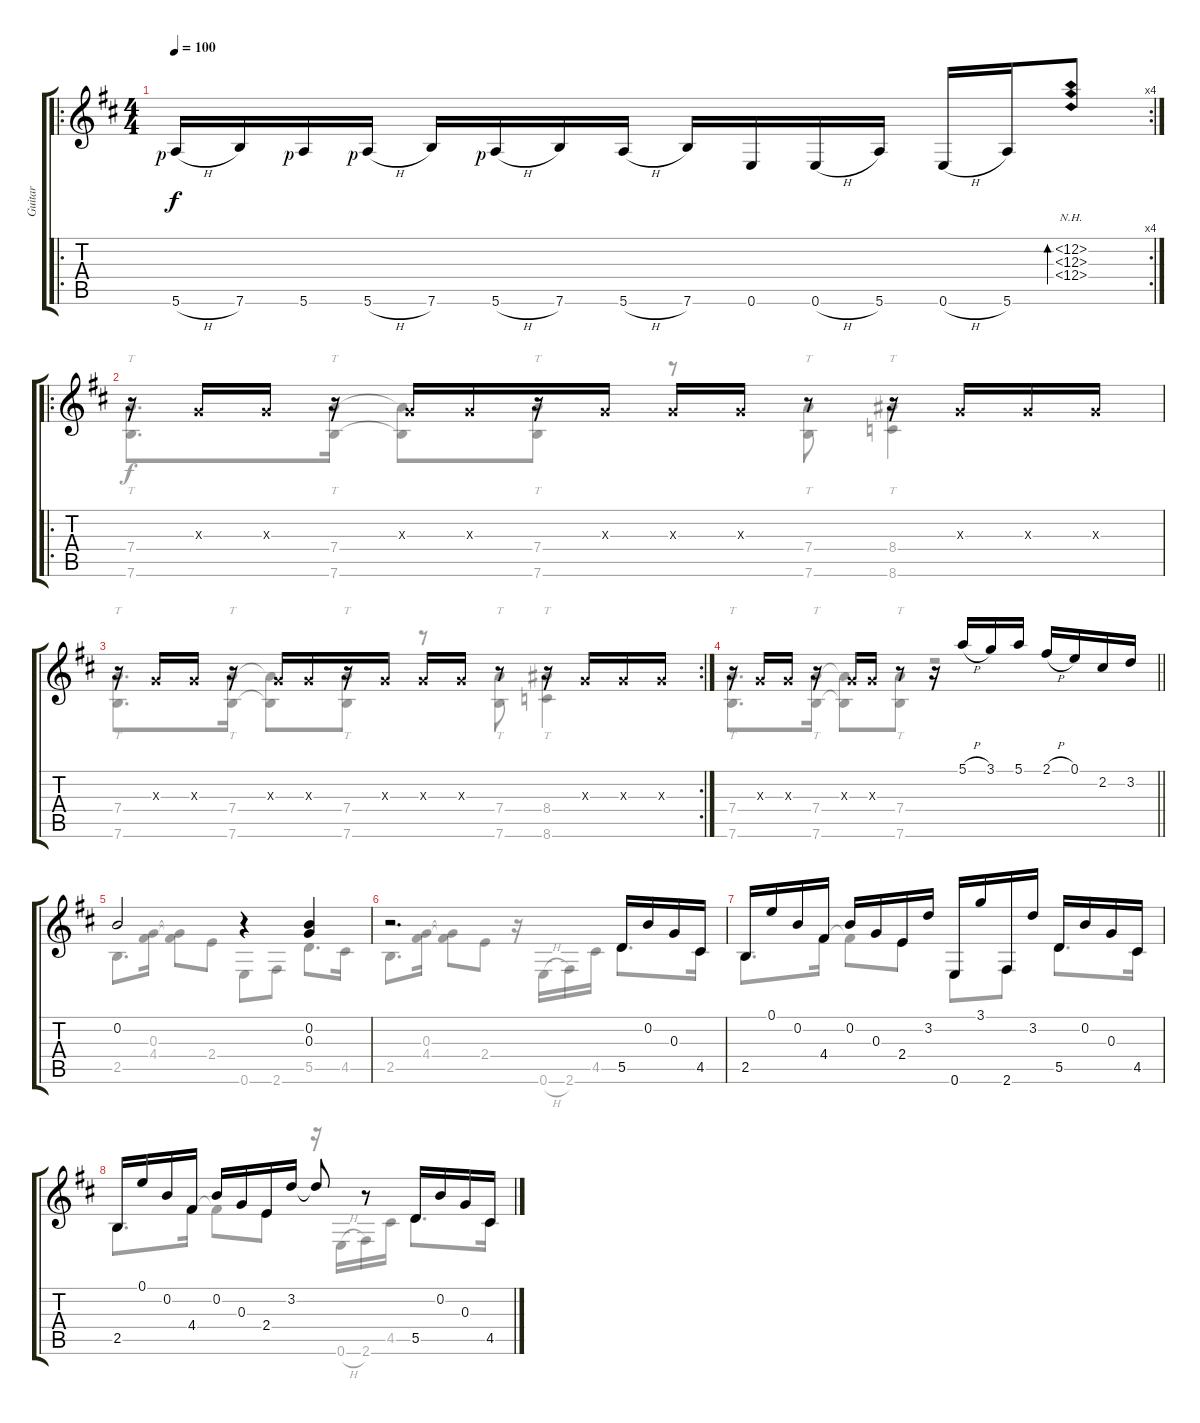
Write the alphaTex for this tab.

\track ("Guitar" "Guitar") {instrument acousticguitarnylon}
\staff {score tabs}
\tuning (E4 B3 G3 D3 A2 E2) {hide}
\voice
\ro
\rc 4
\ts (4 4)
\tempo 100
\clef g2
\ks bminor
5.6{h rf 1}.16{dy f instrument slapbass1} 7.6.16 5.6{rf 1}.16 5.6{h rf 1}.16 7.6.16 5.6{h rf 1}.16 7.6.16 5.6{h}.16 7.6.16 0.6.16 0.6{h}.16 5.6.16 0.6{h}.16 5.6.16 (12.2{nh} 12.3{nh} 12.4{nh}).8{bd 120 instrument acousticguitarnylon} |
\ro
r.16 0.3{x}.16 0.3{x}.16 r.16 0.3{x}.16 0.3{x}.16 r.16 0.3{x}.16 0.3{x}.16 0.3{x}.16 r.8 r.16 0.3{x}.16 0.3{x}.16 0.3{x}.16 |
\rc 2
r.16 0.3{x}.16 0.3{x}.16 r.16 0.3{x}.16 0.3{x}.16 r.16 0.3{x}.16 0.3{x}.16 0.3{x}.16 r.8 r.16 0.3{x}.16 0.3{x}.16 0.3{x}.16 |
\barLineRight lightlight
r.16 0.3{x}.16 0.3{x}.16 r.16 0.3{x}.16 0.3{x}.16 r.8 r.16 5.1{h}.16 3.1.16 5.1.16 2.1{h}.16 0.1.16 2.2.16 3.2.16 |
0.2.2 r.4 (0.2 0.3).4 |
r.2{d} 5.5.16 0.2.16 0.3.16 4.5.16 |
2.5.16 0.1.16 0.2.16 4.4.16 0.2.16 0.3.16 2.4.16 3.2.16 0.6.16 3.1.16 2.6.16 3.2.16 5.5.16 0.2.16 0.3.16 4.5.16 |
2.5.16 0.1.16 0.2.16 4.4.16 0.2.16 0.3.16 2.4.16 3.2.16 3.2{t}.8 r.8 5.5.16 0.2.16 0.3.16 4.5.16
\voice
\clef g2
\ottava regular
\simile none
\ks bminor
|
(7.4 7.6).8{tt d} (7.4 7.6).16{tt} (7.4{t} 7.6{t}).8 (7.4 7.6).8{tt} r.8 (7.4 7.6).8{tt} (8.4 8.6).4{tt} |
(7.4 7.6).8{tt d} (7.4 7.6).16{tt} (7.4{t} 7.6{t}).8 (7.4 7.6).8{tt} r.8 (7.4 7.6).8{tt} (8.4 8.6).4{tt} |
\barLineRight lightlight
(7.4 7.6).8{tt d} (7.4 7.6).16{tt} (7.4{t} 7.6{t}).8 (7.4 7.6).8{tt} r.2 |
2.5.8{d} (0.3 4.4).16 (0.3{t} 4.4{t}).8 2.4.8 0.6.8 2.6.8 5.5.8{d} 4.5.16 |
2.5.8{d} (0.3 4.4).16 (0.3{t} 4.4{t}).8 2.4.8 r.16 0.6{h}.16 2.6.16 4.5.16 5.5.8{d} 4.5.16 |
2.5.8{d} 4.4.16 4.4{t}.8 2.4.8 0.6.8 2.6.8 5.5.8{d} 4.5.16 |
2.5.8{d} 4.4.16 4.4{t}.8 2.4.8 r.16 0.6{h}.16 2.6.16 4.5.16 5.5.8{d} 4.5.16
